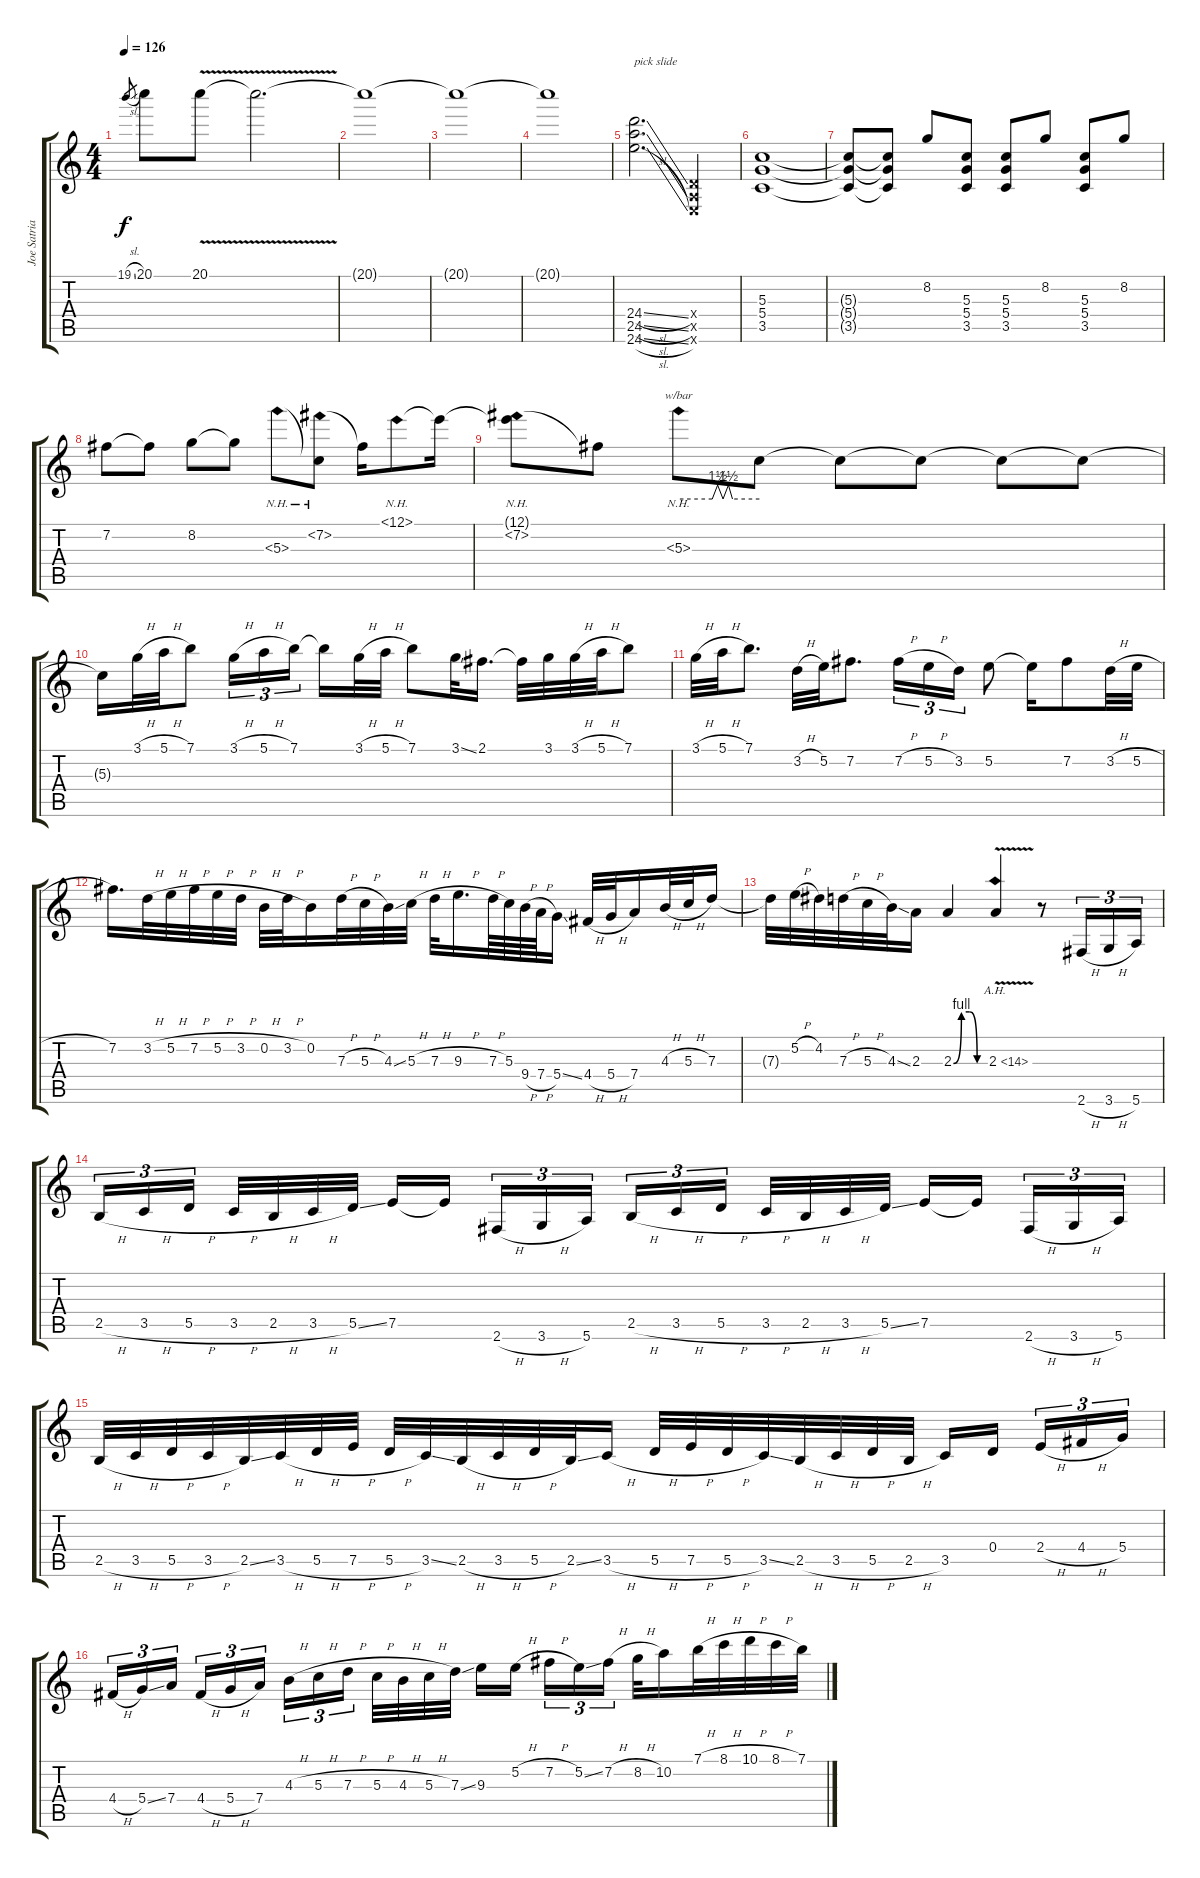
\track ("Joe Satriani - guitar" "Joe Satria") {instrument distortionguitar}
\staff {score tabs}
\tuning (E4 B3 G3 D3 A2 E2) {hide}
\ts (4 4)
\tempo 126
\clef g2
\ks c
19.1{sl}.8{gr dy f} 20.1.8 20.1{v}.8 20.1{t}.2{d} |
20.1{t}.1 |
20.1{t}.1 |
20.1{t}.1 |
(24.4{sl} 24.5{sl} 24.6{sl}).2{d txt "pick slide" instrument guitarfretnoise} (0.4{x} 0.5{x} 0.6{x}).4{instrument distortionguitar} |
(5.3 5.4 3.5).1 |
(5.3{t} 5.4{t} 3.5{t}).8 (5.3{t} 5.4{t} 3.5{t}).8 8.2.8 (5.3 5.4 3.5).8 (5.3 5.4 3.5).8 8.2.8 (5.3 5.4 3.5).8 8.2.8 |
7.2.8 7.2{t}.8 8.2.8 8.2{t}.8 5.3{nh}.8 (7.2{nh} 5.3{t}).8 7.2{t}.16 12.1{nh}.8 12.1{t}.16 |
(12.1{t} 7.2{nh}).8 7.2{t}.8 5.3{nh}.8{tbe (custom default 0 0 25 0 29 6 33 0 37 6 40 0 60 0)} 5.3{t}.8 5.3{t}.8 5.3{t}.8 5.3{t}.8 5.3{t}.8 |
5.3{t}.16 3.1{h}.32 5.1{h}.32 7.1.8 3.1{h}.16{tu (3 2)} 5.1{h}.16{tu (3 2)} 7.1.16{tu (3 2)} 7.1{t}.16 3.1{h}.32 5.1{h}.32 7.1.8 3.1{ss}.32 2.1.16{d} 2.1{t}.32 3.1.32 3.1{h}.32 5.1{h}.32 7.1.8 |
3.1{h}.32 5.1{h}.32 7.1.8{d} 3.2{h}.32 5.2.32 7.2.8{d} 7.2{h}.16{tu (3 2)} 5.2{h}.16{tu (3 2)} 3.2.16{tu (3 2)} 5.2.8 5.2{t}.16 7.2.8 3.2{h}.32 5.2{h}.32 |
7.2.16{d} 3.2{h}.32 5.2{h}.32 7.2{h}.32 5.2{h}.32 3.2{h}.32 0.2{h}.32 3.2{h}.32 0.2.16 7.3{h}.32 5.3{h}.32 4.3{ss}.32 5.3{h}.32 7.3{h}.32 9.3{h}.16{d} 7.3{h}.64 5.3.64 9.4{h}.64 7.4{h}.64 5.4{ss}.16 4.4{h}.32 5.4{h}.32 7.4.16 4.3{h}.32 5.3{h}.32 7.3.16 |
7.3{t}.32 5.2{h}.32 4.2.32 7.3{h}.32 5.3{h}.32 4.3{ss}.32 2.3.16 2.3{be (custom 0 0 15 4 30 4 45 0 60 0)}.4 2.3{ah 12 v}.4 r.8 2.6{h}.16{tu (3 2)} 3.6{h}.16{tu (3 2)} 5.6.16{tu (3 2)} |
2.5{h}.16{tu (3 2)} 3.5{h}.16{tu (3 2)} 5.5{h}.16{tu (3 2)} 3.5{h}.32 2.5{h}.32 3.5{h}.32 5.5{ss}.32 7.5.16 7.5{t}.16 2.6{h}.16{tu (3 2)} 3.6{h}.16{tu (3 2)} 5.6.16{tu (3 2)} 2.5{h}.16{tu (3 2)} 3.5{h}.16{tu (3 2)} 5.5{h}.16{tu (3 2)} 3.5{h}.32 2.5{h}.32 3.5{h}.32 5.5{ss}.32 7.5.16 7.5{t}.16 2.6{h}.16{tu (3 2)} 3.6{h}.16{tu (3 2)} 5.6.16{tu (3 2)} |
2.5{h}.32 3.5{h}.32 5.5{h}.32 3.5{h}.32 2.5{ss}.32 3.5{h}.32 5.5{h}.32 7.5{h}.32 5.5{h}.32 3.5{ss}.32 2.5{h}.32 3.5{h}.32 5.5{h}.32 2.5{ss}.32 3.5{h}.16 5.5{h}.32 7.5{h}.32 5.5{h}.32 3.5{ss}.32 2.5{h}.32 3.5{h}.32 5.5{h}.32 2.5{h}.32 3.5.16 0.4.16 2.4{h}.16{tu (3 2)} 4.4{h}.16{tu (3 2)} 5.4.16{tu (3 2)} |
4.4{h}.16{tu (3 2)} 5.4{ss}.16{tu (3 2)} 7.4.16{tu (3 2)} 4.4{h}.16{tu (3 2)} 5.4{h}.16{tu (3 2)} 7.4.16{tu (3 2)} 4.3{h}.16{tu (3 2)} 5.3{h}.16{tu (3 2)} 7.3{h}.16{tu (3 2)} 5.3{h}.32 4.3{h}.32 5.3{h}.32 7.3{ss}.32 9.3.16 5.2{h}.16 7.2{h}.16{tu (3 2)} 5.2{ss}.16{tu (3 2)} 7.2{h}.16{tu (3 2)} 8.2{h}.32 10.2.16 7.1{h}.32 8.1{h}.32 10.1{h}.32 8.1{h}.32 7.1{h}.32
